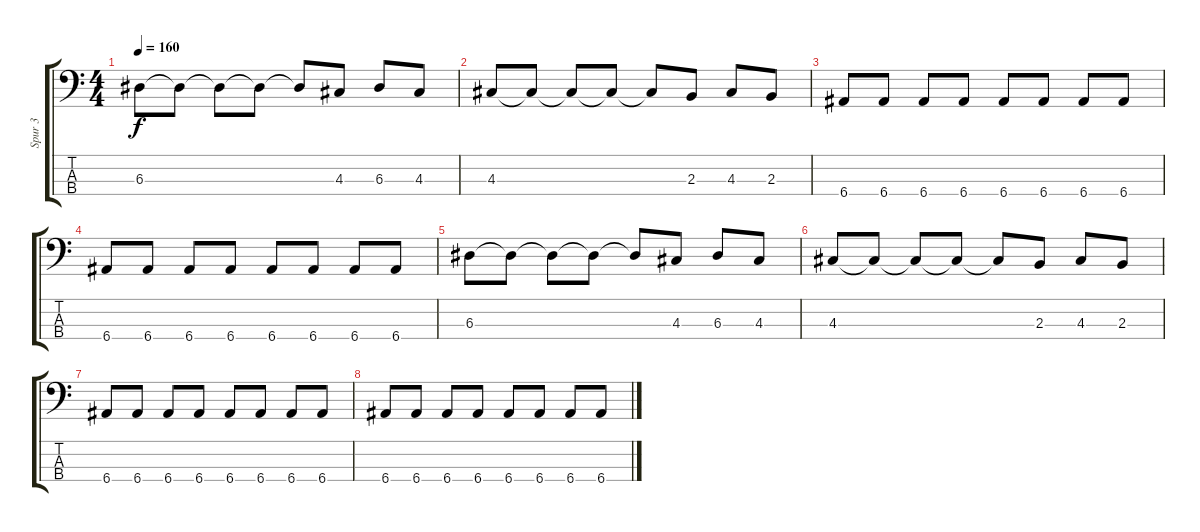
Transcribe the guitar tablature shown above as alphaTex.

\track ("Spur 3" "Spur 3") {instrument electricbasspick}
\staff {score tabs}
\tuning (G2 D2 A1 E1) {hide}
\ts (4 4)
\tempo 160
\clef f4
\ks c
6.3.8{dy f} 6.3{t}.8 6.3{t}.8 6.3{t}.8 6.3{t}.8 4.3.8 6.3.8 4.3.8 |
4.3.8 4.3{t}.8 4.3{t}.8 4.3{t}.8 4.3{t}.8 2.3.8 4.3.8 2.3.8 |
6.4.8 6.4.8 6.4.8 6.4.8 6.4.8 6.4.8 6.4.8 6.4.8 |
6.4.8 6.4.8 6.4.8 6.4.8 6.4.8 6.4.8 6.4.8 6.4.8 |
6.3.8 6.3{t}.8 6.3{t}.8 6.3{t}.8 6.3{t}.8 4.3.8 6.3.8 4.3.8 |
4.3.8 4.3{t}.8 4.3{t}.8 4.3{t}.8 4.3{t}.8 2.3.8 4.3.8 2.3.8 |
6.4.8 6.4.8 6.4.8 6.4.8 6.4.8 6.4.8 6.4.8 6.4.8 |
6.4.8 6.4.8 6.4.8 6.4.8 6.4.8 6.4.8 6.4.8 6.4.8
